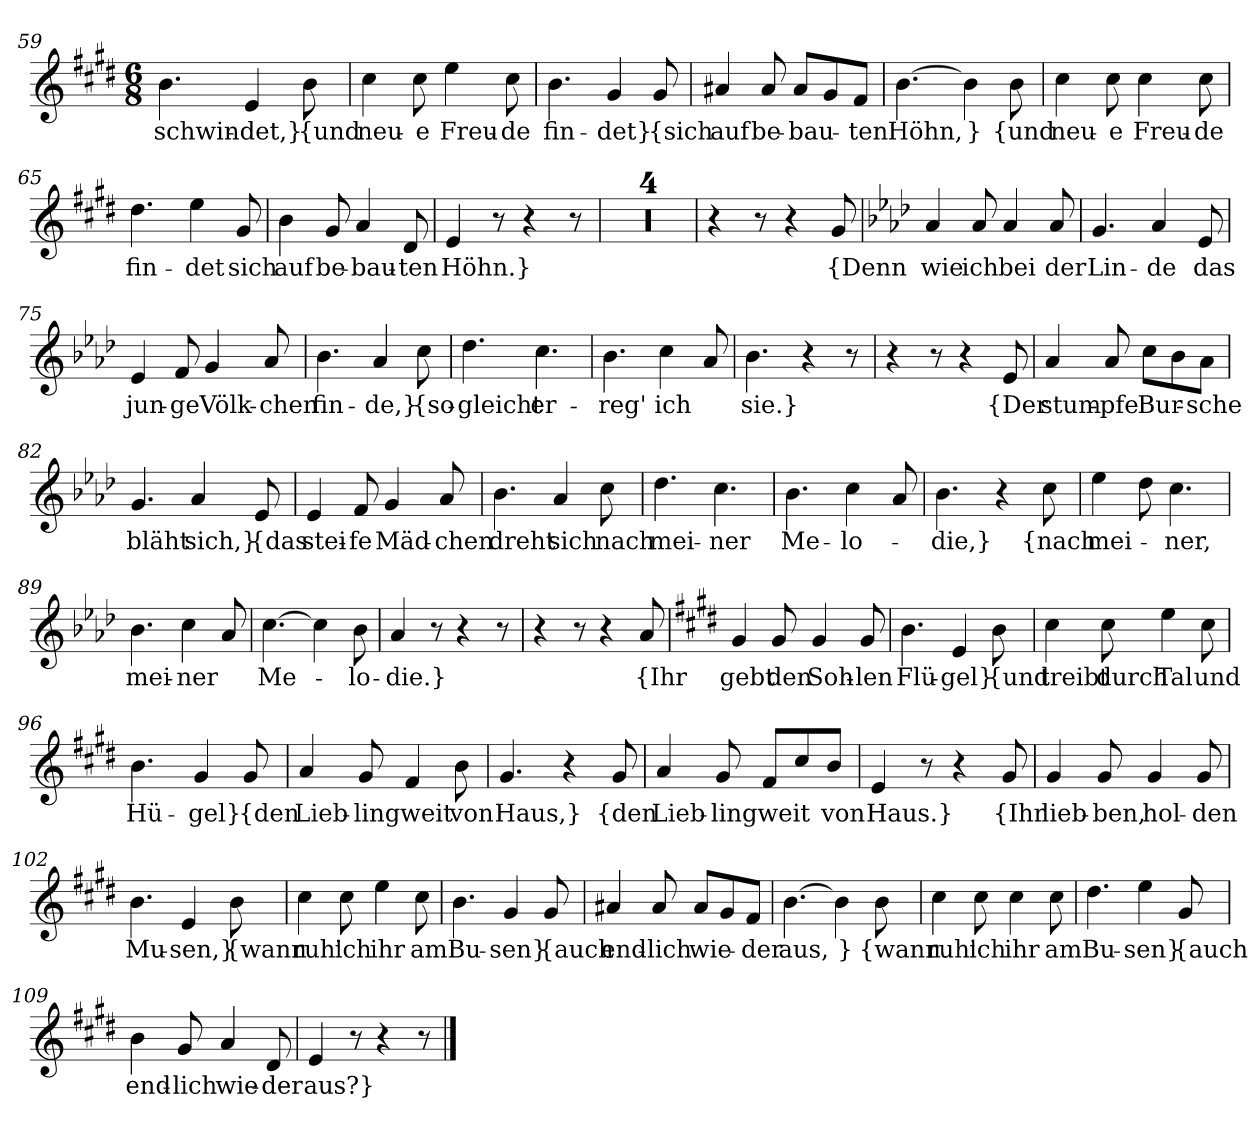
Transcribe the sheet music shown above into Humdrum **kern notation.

**kern	**text
*part1	*part1
*staff1	*staff1
*clefG2	*
*k[f#c#g#d#]	*
*M6/8	*
=59	=59
4.b	schwin-
4e	-det,}
8b	{und
=60	=60
4cc#	neu-
8cc#	-e
4ee	Freu-
8cc#	-de
=61	=61
4.b	fin-
4g#	-det}
8g#	{sich
=62	=62
4a#X	auf
8a#	be-
8a#/L	-bau-
8g#/	.
8f#/J	-ten
=63	=63
[4.b	Höhn,
4b]	}
8b	{und
=64	=64
4cc#	neu-
8cc#	-e
4cc#	Freu-
8cc#	-de
=65	=65
4.dd#	fin-
4ee	-det
8g#	sich
=66	=66
4b	auf
8g#	be-
4a	-bau-
8d#	-ten
=67	=67
4e	Höhn.}
8r	.
4r	.
8r	.
=68	=68
2.r	.
=69	=69
2.r	.
=70	=70
2.r	.
=71	=71
2.r	.
=72	=72
4r	.
8r	.
4r	.
8g#	{Denn
=73	=73
*k[b-e-a-d-]	*
4a-	wie
8a-	ich
4a-	bei
8a-	der
=74	=74
4.g	Lin-
4a-	-de
8e-	das
=75	=75
4e-	jun-
8f	-ge
4g	Völk-
8a-	-chen
=76	=76
4.b-	fin-
4a-	-de,}
8cc	{so-
=77	=77
4.dd-	-gleicht
4.cc	er-
=78	=78
4.b-	-reg'
4cc	ich
8a-	.
=79	=79
4.b-	sie.}
4r	.
8r	.
=80	=80
4r	.
8r	.
4r	.
8e-	{Der
=81	=81
4a-	stum-
8a-	-pfe
8cc\L	Bur-
8b-\	.
8a-\J	-sche
=82	=82
4.g	bläht
4a-	sich,}
8e-	{das
=83	=83
4e-	stei-
8f	-fe
4g	Mäd-
8a-	-chen
=84	=84
4.b-	dreht
4a-	sich
8cc	nach
=85	=85
4.dd-	mei-
4.cc	-ner
=86	=86
4.b-	Me-
4cc	-lo-
8a-	.
=87	=87
4.b-	-die,}
4r	.
8cc	{nach
=88	=88
4ee-	mei-
8dd-	.
4.cc	-ner,
=89	=89
4.b-	mei-
4cc	-ner
8a-	.
=90	=90
[4.cc	Me-
4cc]	.
8b-	-lo-
=91	=91
4a-	-die.}
8r	.
4r	.
8r	.
=92	=92
4r	.
8r	.
4r	.
8a-	{Ihr
=93	=93
*k[f#c#g#d#]	*
4g#	gebt
8g#	den
4g#	Soh-
8g#	-len
=94	=94
4.b	Flü-
4e	-gel}
8b	{und
=95	=95
4cc#	treibt
8cc#	durch
4ee	Tal
8cc#	und
=96	=96
4.b	Hü-
4g#	-gel}
8g#	{den
=97	=97
4a	Lieb-
8g#	-ling
4f#	weit
8b	von
=98	=98
4.g#	Haus,}
4r	.
8g#	{den
=99	=99
4a	Lieb-
8g#	-ling
8f#/L	weit
8cc#/	.
8b/J	von
=100	=100
4e	Haus.}
8r	.
4r	.
8g#	{Ihr
=101	=101
4g#	lieb-
8g#	-ben,
4g#	hol-
8g#	-den
=102	=102
4.b	Mu-
4e	-sen,}
8b	{wann
=103	=103
4cc#	ruh'
8cc#	ich
4ee	ihr
8cc#	am
=104	=104
4.b	Bu-
4g#	-sen}
8g#	{auch
=105	=105
4a#X	end-
8a#	-lich
8a#/L	wie-
8g#/	.
8f#/J	-der
=106	=106
[4.b	aus,
4b]	}
8b	{wann
=107	=107
4cc#	ruh'
8cc#	ich
4cc#	ihr
8cc#	am
=108	=108
4.dd#	Bu-
4ee	-sen}
8g#	{auch
=109	=109
4b	end-
8g#	-lich
4a	wie-
8d#	-der
=110	=110
4e	aus?}
8r	.
4r	.
8r	.
==	==
*-	*-
